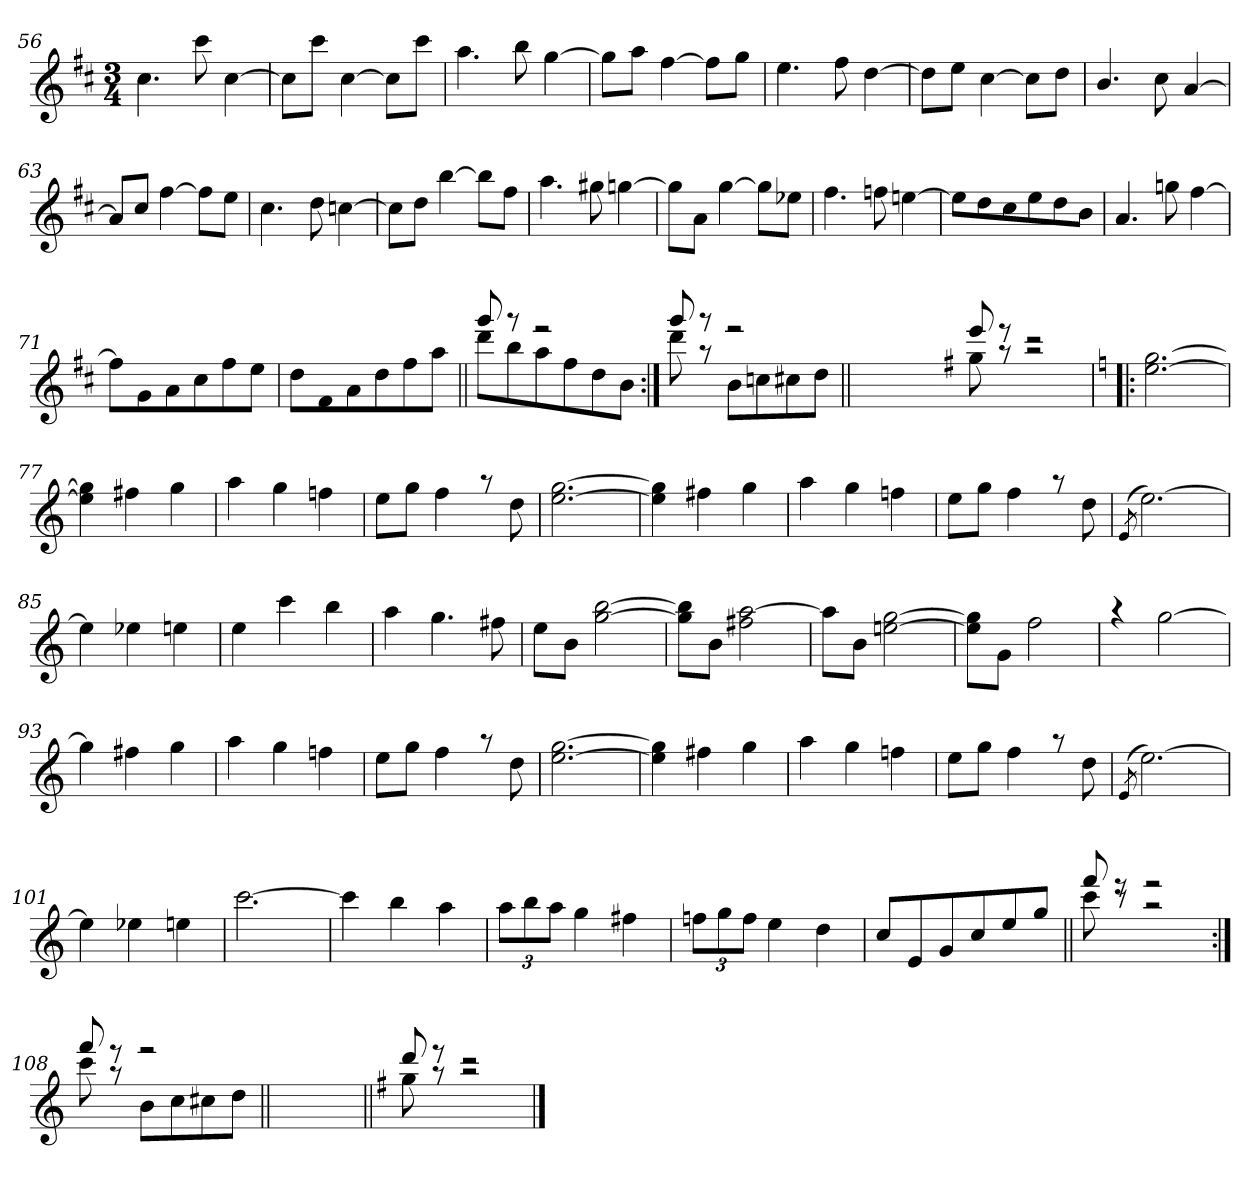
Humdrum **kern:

**kern
*part1
*staff1
*clefG2
*k[f#c#]
*D:
*M3/4
=56
*^
4.cc#\	2.ryy
8ccc#\	.
[<4cc#\	.
=57	=57
8cc#\L]	2.ryy
8ccc#\J	.
[<4cc#\	.
8cc#\L]	.
8ccc#\J	.
=58	=58
4.aa\	2.ryy
8bb\	.
[<4gg\	.
=59	=59
8gg\L]	2.ryy
8aa\J	.
[<4ff#\	.
8ff#\L]	.
8gg\J	.
!!LO:LB:g=z	!!
=60	=60
4.ee\	2.ryy
8ff#\	.
[<4dd\	.
=61	=61
8dd\L]	2.ryy
8ee\J	.
[<4cc#\	.
8cc#\L]	.
8dd\J	.
=62	=62
4.b/	2.ryy
8cc#\	.
[>4a/	.
=63	=63
8a/L]	2.ryy
8cc#/J	.
[<4ff#\	.
8ff#\L]	.
8ee\J	.
=64	=64
4.cc#\	2.ryy
8dd\	.
[<4ccn\	.
=65	=65
8ccn\L]	2.ryy
8dd\J	.
[<4bb\	.
8bb\L]	.
8ff#\J	.
!!LO:LB:g=z	!!
=66	=66
4.aa\	2.ryy
8gg#X\	.
[<4ggn\	.
=67	=67
8gg\L]	2.ryy
8a\J	.
[<4gg\	.
8gg\L]	.
8ee-X\J	.
=68	=68
4.ff#\	2.ryy
8ffn\	.
[<4een\	.
=69	=69
8ee\L]	2.ryy
8dd\	.
8cc#\	.
8ee\	.
8dd\	.
8b\J	.
=70	=70
4.a/	2.ryy
8ggn\	.
[<4ff#\	.
!!LO:LB:g=z	!!
=71	=71
8ff#\L]	2.ryy
8g\	.
8a\	.
8cc#\	.
8ff#\	.
8ee\J	.
=72	=72
8dd\L	2.ryy
8f#\	.
8a\	.
8dd\	.
8ff#\	.
8aa\J	.
=73||	=73||
*	*^
8ddd\L	8ryy	8ggg!/
8bb\	8ryy	8rfff
8aa\	2ryy	2reee
8ff#\	.	.
8dd\	.	.
8b\J	.	.
=74:|!	=74:|!	=74:|!
8ddd\	8ryy	8ggg!/
8r	8ryy	8rfff
8b\L	2ryy	2rfff
8ccn\	.	.
8cc#X\	.	.
8dd\J	.	.
*v	*v	*v
=74X741||
2.ryy
!!LO:LB:g=z
=75-
*k[f#]
*G:
*^
*	*^
8gg\	8ryy	8eee!/
8r	8ryy	8rddd
2r	2ryy	2rccc
*v	*v	*v
=76!|:
*k[]
*C:
*^
[<2.ee\ [<2.gg\	2.ryy
=77	=77
4ee\] 4gg\]	2.ryy
4ff#X\	.
4gg\	.
=78	=78
4aa\	2.ryy
4gg\	.
4ffn\	.
=79	=79
8ee\L	2.ryy
8gg\J	.
4ff\	.
8raa	.
8dd\	.
=80	=80
[<2.ee\ [<2.gg\	2.ryy
!!LO:LB:g=z	!!
=81	=81
4ee\] 4gg\]	2.ryy
4ff#X\	.
4gg\	.
=82	=82
4aa\	2.ryy
4gg\	.
4ffn\	.
=83	=83
8ee\L	2.ryy
8gg\J	.
4ff\	.
8raa	.
8dd\	.
=84	=84
(>8qe/	.
[<2.ee\)	2.ryy
=85	=85
4ee\]	2.ryy
4ee-X\	.
4een\	.
=86	=86
4ee\	2.ryy
4ccc\	.
4bb\	.
!!LO:LB:g=z	!!
=87	=87
4aa\	2.ryy
4.gg\	.
8ff#X\	.
=88	=88
8ee\L	2.ryy
8b\J	.
[<2gg\ [<2bb\	.
=89	=89
8gg\] 8bb\]L	2.ryy
8b\J	.
2ff#X\ [<2aa\	.
=90	=90
8aa\L]	2.ryy
8b\J	.
[<2een\ [<2gg\	.
=91	=91
8ee\] 8gg\]L	2.ryy
8g\J	.
2ff\	.
=92	=92
4raa	2.ryy
[<2gg\	.
!!LO:LB:g=z	!!
=93	=93
4gg\]	2.ryy
4ff#X\	.
4gg\	.
=94	=94
4aa\	2.ryy
4gg\	.
4ffn\	.
=95	=95
8ee\L	2.ryy
8gg\J	.
4ff\	.
8raa	.
8dd\	.
=96	=96
[<2.ee\ [<2.gg\	2.ryy
=97	=97
4ee\] 4gg\]	2.ryy
4ff#X\	.
4gg\	.
=98	=98
4aa\	2.ryy
4gg\	.
4ffn\	.
!!LO:LB:g=z	!!
=99	=99
8ee\L	2.ryy
8gg\J	.
4ff\	.
8raa	.
8dd\	.
=100	=100
(>8qe/	.
[<2.ee\)	2.ryy
=101	=101
4ee\]	2.ryy
4ee-X\	.
4een\	.
=102	=102
[<2.ccc\	2.ryy
=103	=103
4ccc\]	2.ryy
4bb\	.
4aa\	.
=104	=104
12aa\L	2.ryy
12bb\	.
12aa\J	.
4gg\	.
4ff#X\	.
!!LO:LB:g=z	!!
=105	=105
12ffn\L	2.ryy
12gg\	.
12ff\J	.
4ee\	.
4dd\	.
=106	=106
8cc/L	2.ryy
8e/	.
8g/	.
8cc/	.
8ee/	.
8gg/J	.
=107||	=107||
*	*^
8ccc\	8ryy	8fff!/
8r	8ryy	8reee
2r	2ryy	2reee
=108:|!	=108:|!	=108:|!
8ccc\	8ryy	8fff!/
8r	8ryy	8reee
8b\L	2ryy	2reee
8cc\	.	.
8cc#X\	.	.
8dd\J	.	.
*v	*v	*v
=108X1082||
2.ryy
=109||
*k[f#]
*G:
*^
*	*^
8gg\	8ryy	8ddd!/
8r	8ryy	8rddd
2r	2ryy	2rccc
*v	*v	*v
==
*-
